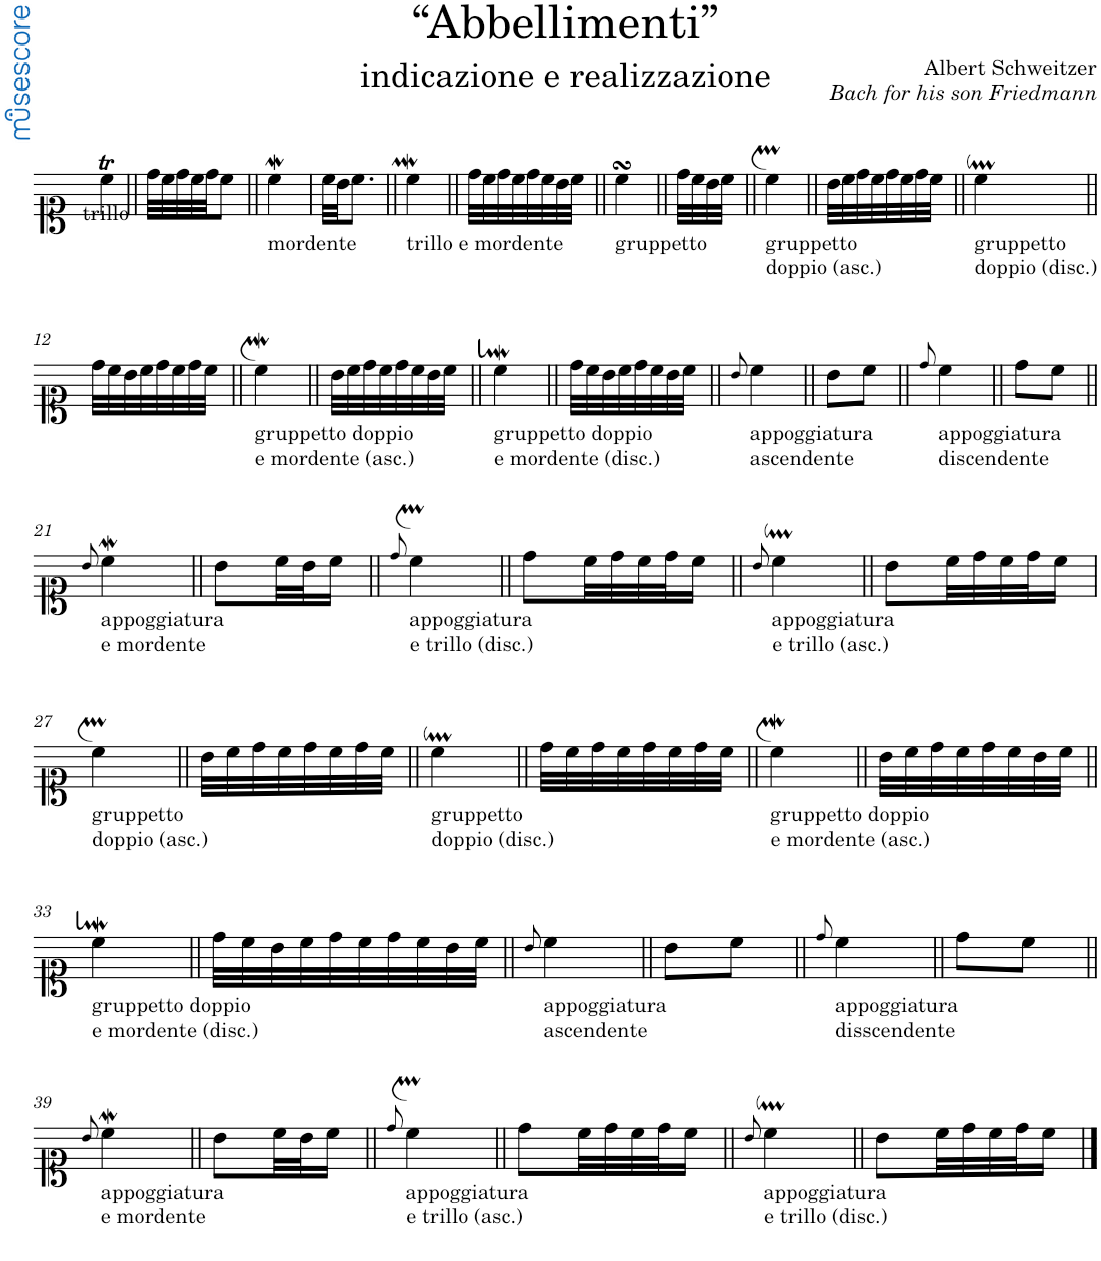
**kern	**text	**text
*part1	*part1	*part1
*staff1	*staff1	*staff1
*I"Soprano	*	*
*I'S.	*	*
*clefC1	*	*
*k[]	*	*
*M2/4	*	*
=1	=1	=1
!	!LO:LY:b	!
4ccT\	trillo	.
=2||	=2||	=2||
32dd\LLL	.	.
32cc\	.	.
32dd\	.	.
32cc\	.	.
32dd\JJ	.	.
8ccZ\J	.	.
=3||	=3||	=3||
!	!LO:LY:b	!
4ccw\	mordente	.
=4	=4	=4
32cc\LLL	.	.
32b\JJ	.	.
8.ccZ\J	.	.
=5||	=5||	=5||
!	!LO:LY:b	!
4ccw\	trillo e mordente	.
=6||	=6||	=6||
32dd\LLL	.	.
32cc\	.	.
32dd\	.	.
32cc\	.	.
32dd\	.	.
32cc\	.	.
32b\	.	.
32ccZ\JJJ	.	.
=7||	=7||	=7||
!	!LO:LY:b	!
4ccsSSs\	gruppetto	.
=8||	=8||	=8||
32dd\LLL	.	.
32cc\	.	.
32b\	.	.
32ccZ\JJJ	.	.
=9||	=9||	=9||
!	!LO:LY:b	!LO:LY:b
4ccM\	gruppetto	doppio (asc.)
=10||	=10||	=10||
32b\LLL	.	.
32cc\	.	.
32dd\	.	.
32cc\	.	.
32dd\	.	.
32cc\	.	.
32dd\	.	.
32ccZ\JJJ	.	.
=11||	=11||	=11||
!	!LO:LY:b	!LO:LY:b
4ccM\	gruppetto	doppio (disc.)
!!LO:LB:g=z
=12||	=12||	=12||
32dd\LLL	.	.
32cc\	.	.
32b\	.	.
32cc\	.	.
32dd\	.	.
32cc\	.	.
32dd\	.	.
32ccZ\JJJ	.	.
=13||	=13||	=13||
!	!LO:LY:b	!LO:LY:b
4ccw\	gruppetto doppio	e mordente (asc.)
=14||	=14||	=14||
32b\LLL	.	.
32cc\	.	.
32dd\	.	.
32cc\	.	.
32dd\	.	.
32cc\	.	.
32b\	.	.
32ccZ\JJJ	.	.
=15||	=15||	=15||
!	!LO:LY:b	!LO:LY:b
4ccw\	gruppetto doppio	e mordente (disc.)
=16||	=16||	=16||
32dd\LLL	.	.
32cc\	.	.
32b\	.	.
32cc\	.	.
32dd\	.	.
32cc\	.	.
32b\	.	.
32ccZ\JJJ	.	.
=17||	=17||	=17||
8qb/	.	.
!	!LO:LY:b	!LO:LY:b
4cc\	appoggiatura	ascendente
=18||	=18||	=18||
8b\L	.	.
8ccZ\J	.	.
=19||	=19||	=19||
8qdd/	.	.
!	!LO:LY:b	!LO:LY:b
4cc\	appoggiatura	discendente
=20||	=20||	=20||
8dd\L	.	.
8ccZ\J	.	.
!!LO:LB:g=z
=21||	=21||	=21||
8qb/	.	.
!	!LO:LY:b	!LO:LY:b
4ccw\	appoggiatura	e mordente
=22||	=22||	=22||
8b\L	.	.
32cc\LL	.	.
32b\J	.	.
16ccZ\JJ	.	.
=23||	=23||	=23||
8qdd/	.	.
!	!LO:LY:b	!LO:LY:b
4ccM\	appoggiatura	e trillo (disc.)
=24||	=24||	=24||
8dd\L	.	.
32cc\LL	.	.
32dd\	.	.
32cc\	.	.
32dd\J	.	.
16ccZ\JJ	.	.
=25||	=25||	=25||
8qb/	.	.
!	!LO:LY:b	!LO:LY:b
4ccM\	appoggiatura	e trillo (asc.)
=26||	=26||	=26||
8b\L	.	.
32cc\LL	.	.
32dd\	.	.
32cc\	.	.
32dd\J	.	.
16ccZ\JJ	.	.
!!LO:LB:g=z
=27	=27	=27
!	!LO:LY:b	!LO:LY:b
4ccM\	gruppetto	doppio (asc.)
=28||	=28||	=28||
32b\LLL	.	.
32cc\	.	.
32dd\	.	.
32cc\	.	.
32dd\	.	.
32cc\	.	.
32dd\	.	.
32ccZ\JJJ	.	.
=29||	=29||	=29||
!	!LO:LY:b	!LO:LY:b
4ccM\	gruppetto	doppio (disc.)
=30||	=30||	=30||
32dd\LLL	.	.
32cc\	.	.
32dd\	.	.
32cc\	.	.
32dd\	.	.
32cc\	.	.
32dd\	.	.
32ccZ\JJJ	.	.
=31||	=31||	=31||
!	!LO:LY:b	!LO:LY:b
4ccw\	gruppetto doppio	e mordente (asc.)
=32||	=32||	=32||
32b\LLL	.	.
32cc\	.	.
32dd\	.	.
32cc\	.	.
32dd\	.	.
32cc\	.	.
32b\	.	.
32ccZ\JJJ	.	.
!!LO:LB:g=z
=33||	=33||	=33||
!	!LO:LY:b	!LO:LY:b
4ccw\	gruppetto doppio	e mordente (disc.)
=34||	=34||	=34||
32dd\LLL	.	.
32cc\	.	.
32b\	.	.
32cc\	.	.
32dd\	.	.
32cc\	.	.
32dd\	.	.
32cc\	.	.
32b\	.	.
32ccZ\JJJ	.	.
=35||	=35||	=35||
8qb/	.	.
!	!LO:LY:b	!LO:LY:b
4cc\	appoggiatura	ascendente
=36||	=36||	=36||
8b\L	.	.
8ccZ\J	.	.
=37||	=37||	=37||
8qdd/	.	.
!	!LO:LY:b	!LO:LY:b
4cc\	appoggiatura	disscendente
=38||	=38||	=38||
8dd\L	.	.
8ccZ\J	.	.
!!LO:LB:g=z
=39||	=39||	=39||
8qb/	.	.
!	!LO:LY:b	!LO:LY:b
4ccw\	appoggiatura	e mordente
=40||	=40||	=40||
8b\L	.	.
32cc\LL	.	.
32b\J	.	.
16ccZ\JJ	.	.
=41||	=41||	=41||
8qdd/	.	.
!	!LO:LY:b	!LO:LY:b
4ccM\	appoggiatura	e trillo (asc.)
=42||	=42||	=42||
8dd\L	.	.
32cc\LL	.	.
32dd\	.	.
32cc\	.	.
32dd\J	.	.
16ccZ\JJ	.	.
=43||	=43||	=43||
8qb/	.	.
!	!LO:LY:b	!LO:LY:b
4ccM\	appoggiatura	e trillo (disc.)
=44||	=44||	=44||
8b\L	.	.
32cc\LL	.	.
32dd\	.	.
32cc\	.	.
32dd\J	.	.
16ccZ\JJ	.	.
==	==	==
*-	*-	*-
